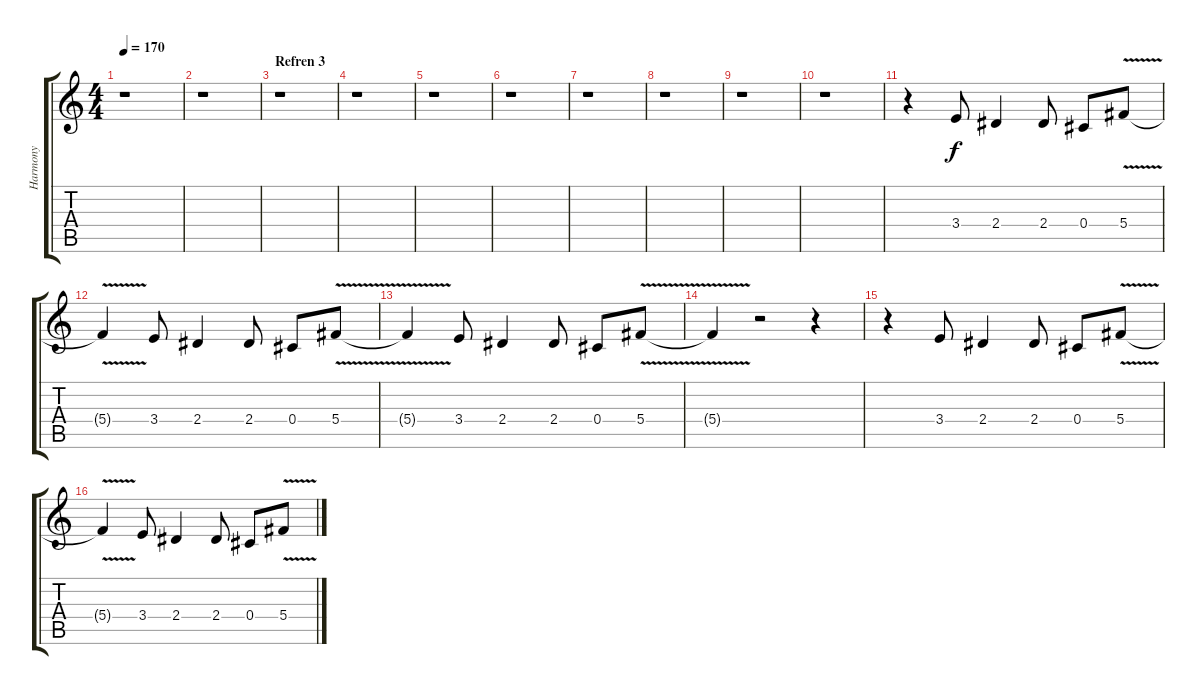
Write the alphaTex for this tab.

\track ("Harmony" "Harmony") {instrument overdrivenguitar}
\staff {score tabs}
\tuning (Eb4 Bb3 Gb3 Db3 Ab2 Eb2) {hide}
\ts (4 4)
\tempo 170
\clef g2
\ks c
r.1{dy f} |
r.1 |
\section ("" "Refren 3")
r.1 |
r.1 |
r.1 |
r.1 |
r.1 |
r.1 |
r.1 |
r.1 |
r.4 3.4.8 2.4.4 2.4.8 0.4.8 5.4{v}.8 |
5.4{t}.4 3.4.8 2.4.4 2.4.8 0.4.8 5.4{v}.8 |
5.4{t}.4 3.4.8 2.4.4 2.4.8 0.4.8 5.4{v}.8 |
5.4{t}.4 r.2 r.4 |
r.4 3.4.8 2.4.4 2.4.8 0.4.8 5.4{v}.8 |
5.4{t}.4 3.4.8 2.4.4 2.4.8 0.4.8 5.4{v}.8
